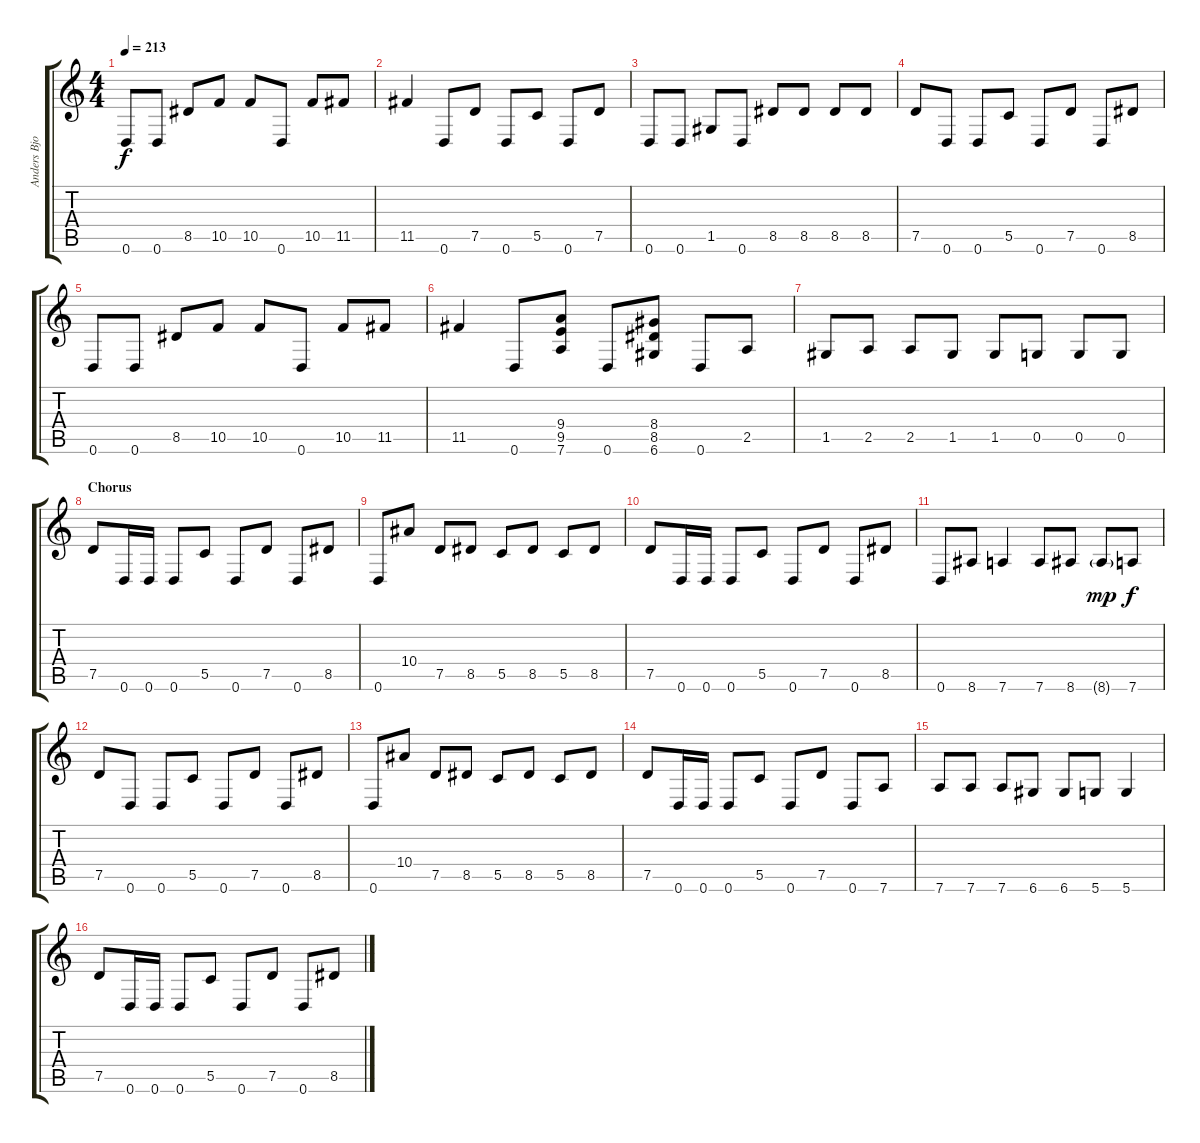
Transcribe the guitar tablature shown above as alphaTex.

\track ("Anders Bjorler" "Anders Bjo") {instrument distortionguitar}
\staff {score tabs}
\tuning (D4 A3 F3 C3 G2 D2) {hide}
\ts (4 4)
\tempo 213
\clef g2
\ks c
0.6.8{dy f} 0.6.8 8.5.8 10.5.8 10.5.8 0.6.8 10.5.8 11.5.8 |
11.5.4 0.6.8 7.5.8 0.6.8 5.5.8 0.6.8 7.5.8 |
0.6.8 0.6.8 1.5.8 0.6.8 8.5.8 8.5.8 8.5.8 8.5.8 |
7.5.8 0.6.8 0.6.8 5.5.8 0.6.8 7.5.8 0.6.8 8.5.8 |
0.6.8 0.6.8 8.5.8 10.5.8 10.5.8 0.6.8 10.5.8 11.5.8 |
11.5.4 0.6.8 (9.4 9.5 7.6).8 0.6.8 (8.4 8.5 6.6).8 0.6.8 2.5.8 |
1.5.8 2.5.8 2.5.8 1.5.8 1.5.8 0.5.8 0.5.8 0.5.8 |
\section ("" "Chorus")
7.5.8 0.6.16 0.6.16 0.6.8 5.5.8 0.6.8 7.5.8 0.6.8 8.5.8 |
0.6.8 10.4.8 7.5.8 8.5.8 5.5.8 8.5.8 5.5.8 8.5.8 |
7.5.8 0.6.16 0.6.16 0.6.8 5.5.8 0.6.8 7.5.8 0.6.8 8.5.8 |
0.6.8 8.6.8 7.6.4 7.6.8 8.6.8 8.6{g}.8{dy mp} 7.6.8{dy f} |
7.5.8 0.6.8 0.6.8 5.5.8 0.6.8 7.5.8 0.6.8 8.5.8 |
0.6.8 10.4.8 7.5.8 8.5.8 5.5.8 8.5.8 5.5.8 8.5.8 |
7.5.8 0.6.16 0.6.16 0.6.8 5.5.8 0.6.8 7.5.8 0.6.8 7.6.8 |
7.6.8 7.6.8 7.6.8 6.6.8 6.6.8 5.6.8 5.6.4 |
7.5.8 0.6.16 0.6.16 0.6.8 5.5.8 0.6.8 7.5.8 0.6.8 8.5.8
